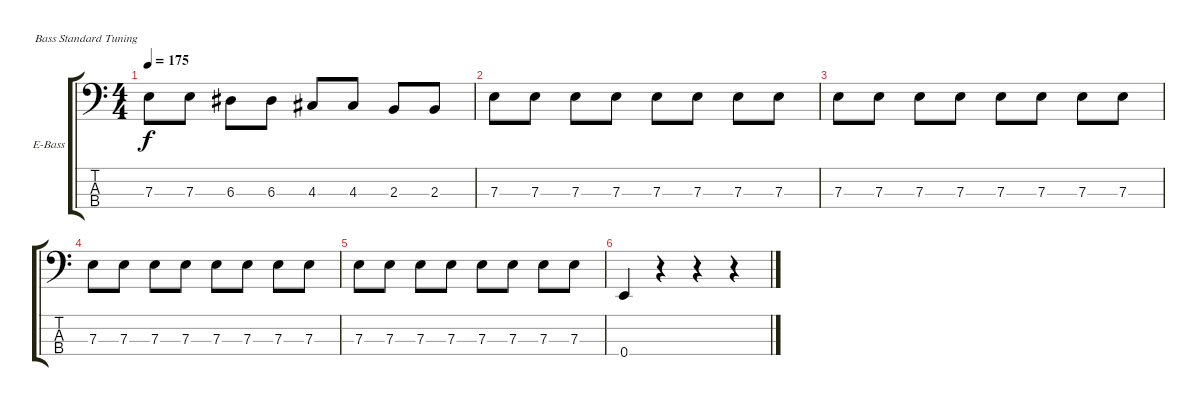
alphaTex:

\bracketExtendMode groupsimilarinstruments
\firstSystemTrackNameOrientation horizontal
\otherSystemsTrackNameOrientation horizontal
\track ("Bass" "E-Bass") {instrument electricbasspick}
\staff {score tabs}
\tuning (G2 D2 A1 E1)
\ts (4 4)
\tempo 175
\clef f4
\ks c
7.3.8{dy f} 7.3.8 6.3.8 6.3.8 4.3.8 4.3.8 2.3.8 2.3.8 |
7.3.8 7.3.8 7.3.8 7.3.8 7.3.8 7.3.8 7.3.8 7.3.8 |
7.3.8 7.3.8 7.3.8 7.3.8 7.3.8 7.3.8 7.3.8 7.3.8 |
7.3.8 7.3.8 7.3.8 7.3.8 7.3.8 7.3.8 7.3.8 7.3.8 |
7.3.8 7.3.8 7.3.8 7.3.8 7.3.8 7.3.8 7.3.8 7.3.8 |
0.4.4 r.4 r.4 r.4
